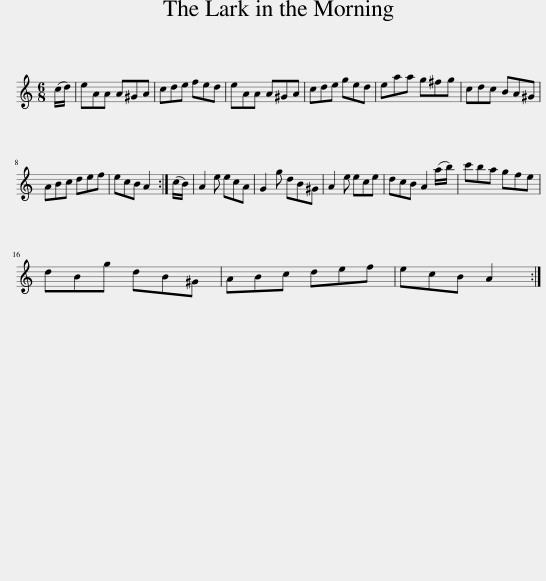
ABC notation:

X:1
L:1/8
M:6/8
I:linebreak $
K:C
V:1 treble
V:1
 (c/d/) | eAA A^GA | cde fed | eAA A^GA | cde ged | %5
 eaa g^fg | cdc BA^G |$ ABc def | ecB A2 :| (c/B/) | %10
 A2 e ecA | G2 g dB^G | A2 e ece | dcB A2 (a/b/) | c'ba gfe |$ %15
 dBg dB^G | ABc def | ecB A2 :| %18
